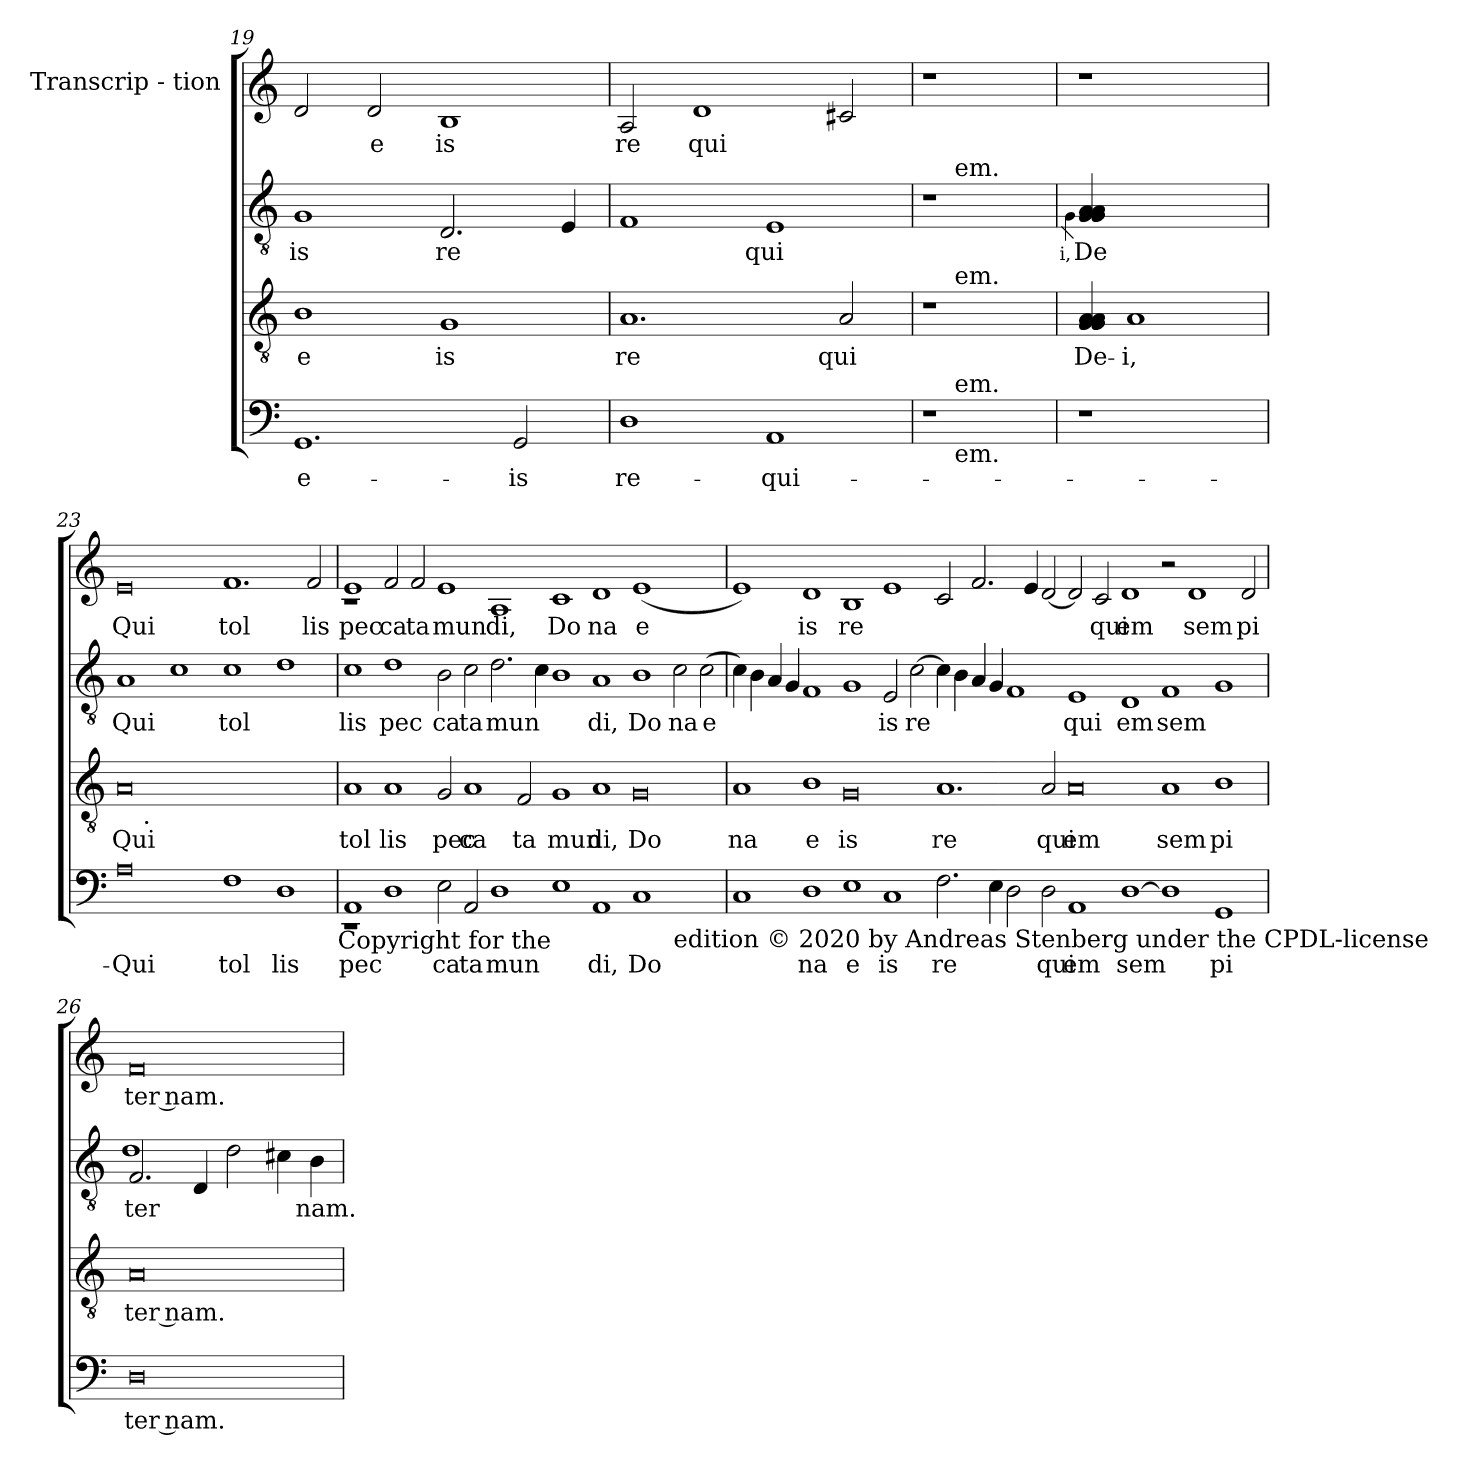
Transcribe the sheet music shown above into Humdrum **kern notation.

**kern	**text	**kern	**text	**kern	**text	**kern	**text
*part4	*part4	*part3	*part3	*part2	*part2	*part1	*part1
*staff4	*staff4	*staff3	*staff3	*staff2	*staff2	*staff1	*staff1
*	*	*	*	*	*	*I"Transcrip - tion	*
!!LO:LB:g=z
*clefF4	*	*clefGv2	*	*clefGv2	*	*clefG2	*
*k[]	*	*k[]	*	*k[]	*	*k[]	*
*C:	*	*C:	*	*C:	*	*C:	*
=19	=19	=19	=19	=19	=19	=19	=19
!	!LO:LY:b	!	!LO:LY:b	!	!LO:LY:b	!	!
1.GG	e-	1B	e	1G	is	2d/	.
!	!	!	!	!	!	!	!LO:LY:b
.	.	.	.	.	.	2d/	e
!	!	!	!LO:LY:b	!	!LO:LY:b	!	!LO:LY:b
.	.	1G	is	2.D/	re	1B	is
!	!LO:LY:b	!	!	!	!	!	!
2GG/	-is	.	.	.	.	.	.
.	.	.	.	4E/	.	.	.
=20	=20	=20	=20	=20	=20	=20	=20
!	!LO:LY:b	!	!LO:LY:b	!	!	!	!LO:LY:b
1D	re-	1.A	re	1F	.	2A/	re
!	!	!	!	!	!	!	!LO:LY:b
.	.	.	.	.	.	1d	qui
!	!LO:LY:b	!	!	!	!LO:LY:b	!	!
1AA	-qui-	.	.	1E	qui	.	.
!	!	!	!LO:LY:b	!	!	!	!
.	.	2A/	qui	.	.	2c#/	.
=21	=21	=21	=21	=21	=21	=21	=21
*^	*	*^	*	*^	*	*	*
1r	8ryy	.	1r	8ryy	.	1r	8ryy	.	1r	.
!	!	!	!	!	!	!	!LO:TX:a:t=em.	!	!	!
!	!	!	!	!LO:TX:a:t=em.	!	!	!	!	!	!
!	!LO:TX:a:t=em.	!	!	!	!	!	!	!	!	!
!	!LO:TX:b:t=em.	!	!	!	!	!	!	!	!	!
.	2..ryy	.	.	2..ryy	.	.	2..ryy	.	.	.
!!LO:LB:g=z
=22	=22	=22	=22	=22	=22	=22	=22	=22	=22	=22
!	!	!	!	!	!	!	!	!LO:LY:b	!	!
*v	*v	*	*	*	*	*	*	*	*	*
*	*	*v	*v	*	*	*	*	*	*
.	.	.	.	.	4qG\	i,	.	.
!	!	!	!LO:LY:b	!LO:N:n=1:head=solid	!	!	!	!
!	!	!	!	!LO:N:n=2:head=solid	!	!	!	!
!	!	!	!	!LO:N:n=3:head=solid	!	!	!	!
!	!	!	!	!LO:N:n=4:head=solid	!	!LO:LY:b	!	!
1r	.	4G/ 4G/ 4A/ 4A/	De-	4G/ 4G/ 4A/ 4A/	1ryy	De	1r	.
!	!	!	!LO:LY:b	!	!	!	!	!
.	.	1A	-i,	1ryy	.	.	.	.
4ryy	.	.	.	.	4ryy	.	4ryy	.
!!LO:LB:g=z
=23	=23	=23	=23	=23	=23	=23	=23	=23
!	!LO:LY:b	!	!LO:LY:b	!	!	!LO:LY:b	!	!LO:LY:b
*	*	*^	*	*v	*v	*	*	*
0A	-Qui	0A	4...ryy	Qui	1A	Qui	0e	Qui
!	!	!	!LO:TX:b:t=.	!	!	!	!	!
.	.	.	1ryy	.	.	.	.	.
.	.	.	.	.	1c	.	.	.
.	.	.	1ryy	.	.	.	.	.
!	!LO:LY:b	!	!	!	!	!LO:LY:b	!	!LO:LY:b
1F	tol	0ryy	.	.	1c	tol	1.f	tol
.	.	.	1ryy	.	.	.	.	.
!	!LO:LY:b	!	!	!	!	!	!	!
1D	lis	.	.	.	1d	.	.	.
.	.	.	2ryy	.	.	.	.	.
!	!	!	!	!	!	!	!	!LO:LY:b
.	.	.	.	.	.	.	2f/	lis
.	.	.	32ryy	.	.	.	.	.
!LO:TX:b:t=Copyright for the	!	!	!	!	!	!	!	!
=24	=24	=24	=24	=24	=24	=24	=24	=24
!	!LO:LY:b	!	!	!LO:LY:b	!	!LO:LY:b	!	!LO:LY:b
*^	*	*v	*v	*	*	*	*^	*
1AA	1rEE	pec	1A	tol	1c	lis	1e	1rc	pec
!	!	!	!	!LO:LY:b	!	!LO:LY:b	!	!	!LO:LY:b
1D	00.ryy	.	1A	lis	1d	pec	2f/	0.ryy	ca
!	!	!	!	!	!	!	!	!	!LO:LY:b
.	.	.	.	.	.	.	2f/	.	ta
!	!	!LO:LY:b	!	!LO:LY:b	!	!LO:LY:b	!	!	!LO:LY:b
2E\	.	ca	2G/	pec	2B\	ca	1e	.	mun
!	!	!LO:LY:b	!	!LO:LY:b	!	!LO:LY:b	!	!	!
2AA/	.	ta	1A	ca	2c\	ta	.	.	.
!	!	!LO:LY:b	!	!	!	!LO:LY:b	!	!	!LO:LY:b
1D	.	mun	.	.	2.d\	mun	1A	.	di,
!	!	!	!	!LO:LY:b	!	!	!	!	!
.	.	.	2F/	ta	.	.	.	.	.
.	.	.	.	.	4c\	.	.	.	.
!	!	!	!	!LO:LY:b	!	!	!	!	!LO:LY:b
1E	.	.	1G	mun	1B	.	1ryy	1c	Do
!	!	!LO:LY:b	!	!LO:LY:b	!	!LO:LY:b	!	!	!LO:LY:b
1AA	.	di,	1A	di,	1A	di,	0.ryy	1d	na
!	!	!LO:LY:b	!	!LO:LY:b	!	!LO:LY:b	!	!	!LO:LY:b:rj
1C	.	Do	0G	Do	1B	Do	.	(<1e	e
!LO:TX:b:t=edition © 2020 by Andreas Stenberg under the CPDL-license	!	!	!	!	!	!	!	!	!
!	!	!	!	!	!	!LO:LY:b	!	!	!
1ryy	1ryy	.	.	.	2c\	na	.	1ryy	.
!	!	!	!	!	!	!LO:LY:b	!	!	!
.	.	.	.	.	(>2c\	e	.	.	.
*v	*v	*	*	*	*	*	*v	*v	*
!!LO:PB:g=z
=25	=25	=25	=25	=25	=25	=25	=25
!	!	!	!LO:LY:b	!	!	!	!
1C)	.	1A	na	4c\)	.	1e)	.
.	.	.	.	4B\	.	.	.
.	.	.	.	4A/	.	.	.
.	.	.	.	4G/	.	.	.
!	!LO:LY:b	!	!LO:LY:b	!	!	!	!LO:LY:b
1D	na	1B	e	1F	.	1d	is
!	!LO:LY:b	!	!LO:LY:b	!	!	!	!LO:LY:b
1E	e	0G	is	1G	.	1B	re
!	!LO:LY:b	!	!	!	!LO:LY:b	!	!
1C	is	.	.	2E/	is	1e	.
!	!	!	!	!	!LO:LY:b	!	!
.	.	.	.	[>2c\	re	.	.
!	!LO:LY:b	!	!LO:LY:b	!	!	!	!
2.F\	re	1.A	re	4c\]	.	2c/	.
.	.	.	.	4B\	.	.	.
.	.	.	.	4A/	.	2.f/	.
4E\	.	.	.	4G/	.	.	.
2D\	.	.	.	1F	.	.	.
.	.	.	.	.	.	4e/	.
!	!LO:LY:b	!	!LO:LY:b	!	!	!	!
2D\	qui	2A/	qui	.	.	[<2d/	.
!	!LO:LY:b	!	!LO:LY:b	!	!LO:LY:b	!	!
1AA	em	0A	em	1E	qui	2d/]	.
!	!	!	!	!	!	!	!LO:LY:b
.	.	.	.	.	.	2c/	qui
!	!LO:LY:b	!	!	!	!LO:LY:b	!	!LO:LY:b
[>1D	sem	.	.	1D	em	1d	em
!	!	!	!LO:LY:b	!	!LO:LY:b	!	!
1D]	.	1A	sem	1F	sem	2r	.
!	!	!	!	!	!	!	!LO:LY:b
.	.	.	.	.	.	1d	sem
!	!LO:LY:b	!	!LO:LY:b	!	!	!	!
1GG	pi	1B	pi	1G	.	.	.
!	!	!	!	!	!	!	!LO:LY:b
.	.	.	.	.	.	2d/	pi
!!LO:LB:g=z
=26	=26	=26	=26	=26	=26	=26	=26
!	!LO:LY:b	!	!LO:LY:b	!	!LO:LY:b	!	!
*	*	*	*	*^	*	*	*
!	!	!	!	!	!	!LO:LY:b	!	!LO:LY:b
0D	ter nam.-	0A	ter nam.	2.F/	(<1d	ter	0f	ter nam.
.	.	.	.	4D/	.	.	.	.
.	.	.	.	(2d\	1ryy	.	.	.
.	.	.	.	4c#X\	.	.	.	.
!	!	!	!	!	!	!LO:LY:b	!	!
.	.	.	.	4B\	.	nam.	.	.
*	*	*	*	*v	*v	*	*	*
=	=	=	=	=	=	=	=
*-	*-	*-	*-	*-	*-	*-	*-
